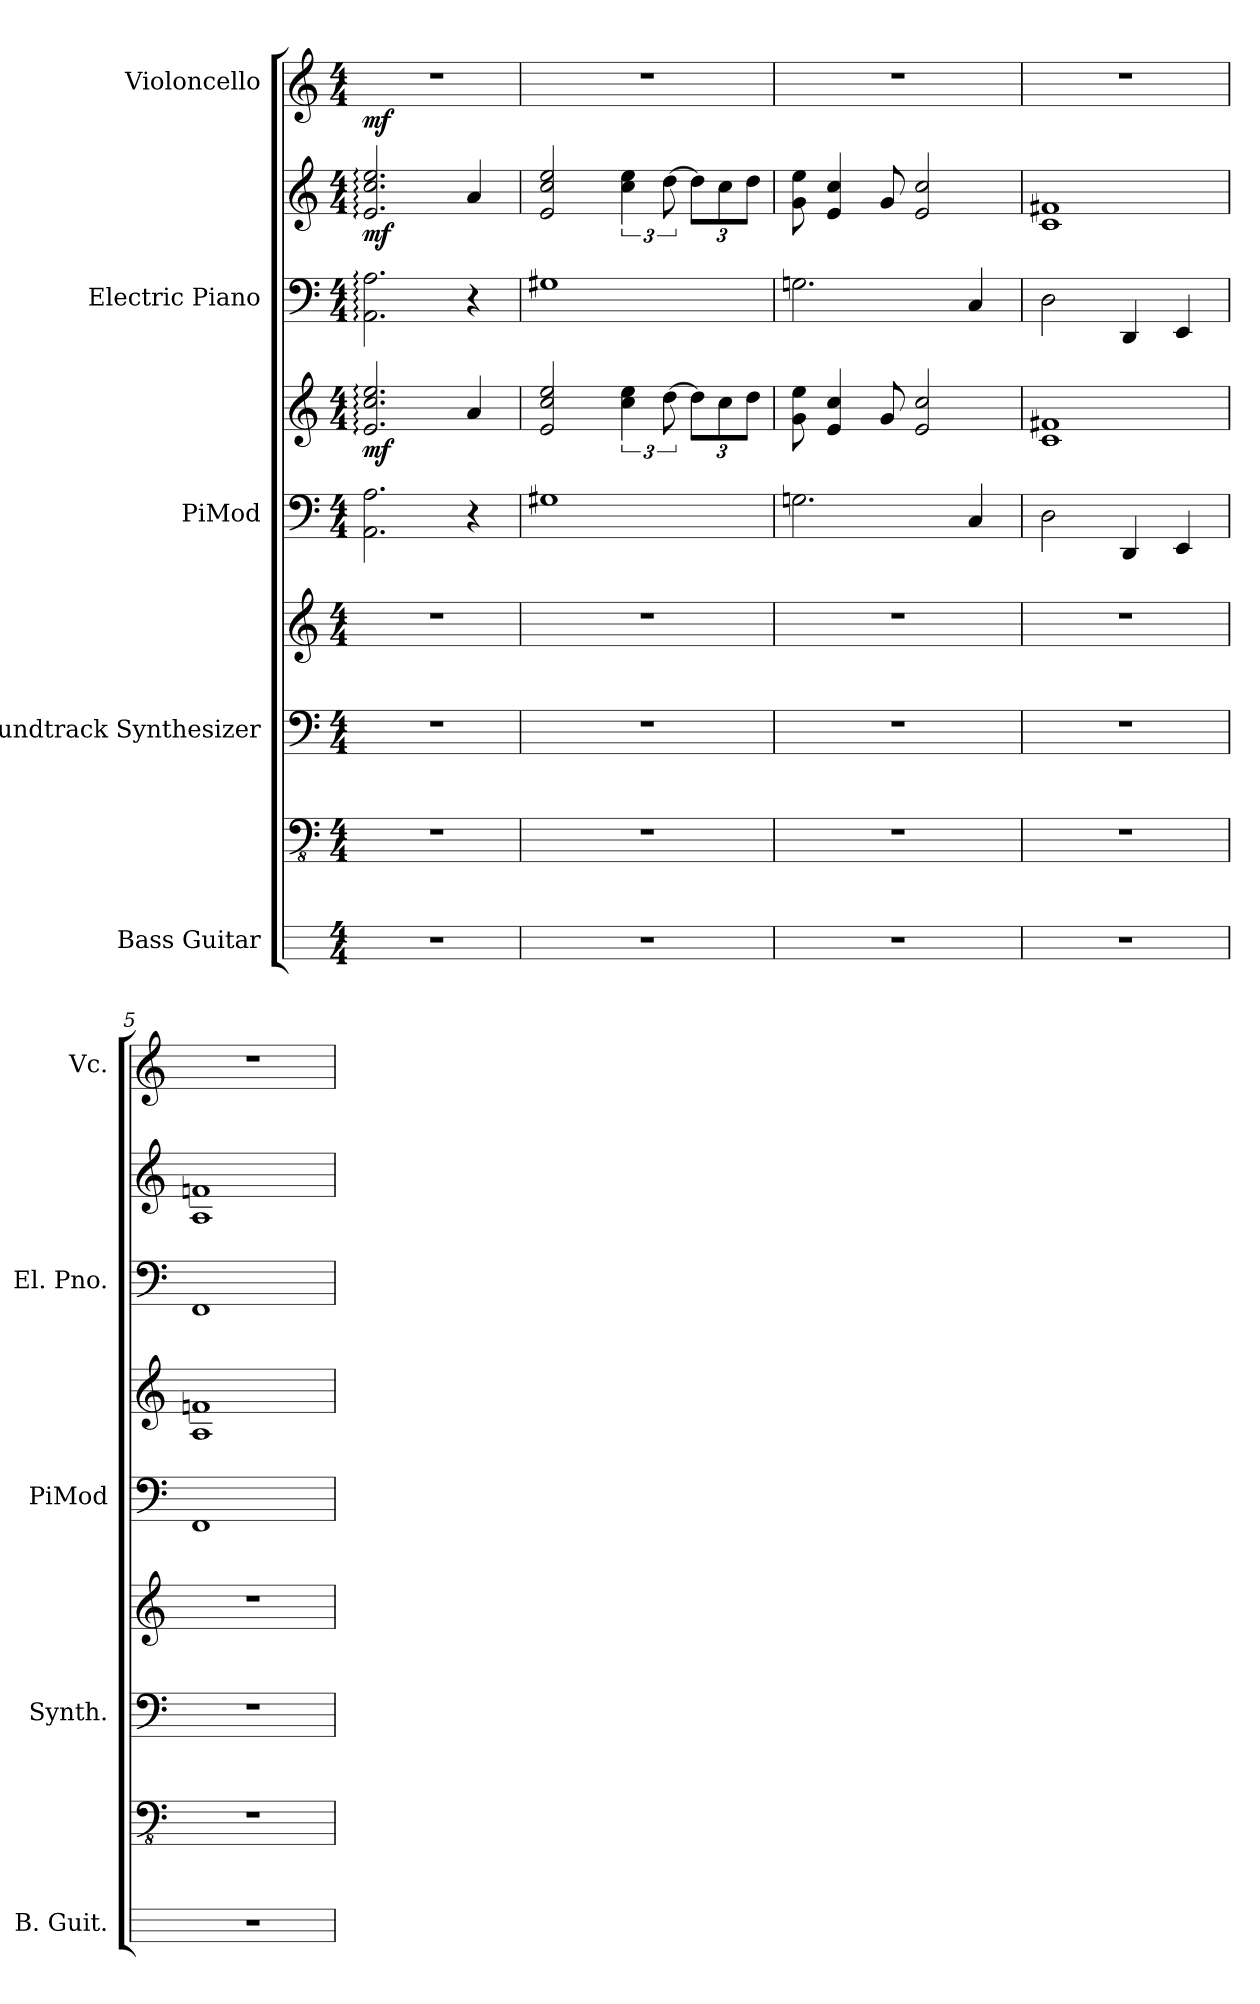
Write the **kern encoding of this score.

**kern	**kern	**kern	**kern	**kern	**kern	**dynam	**kern	**kern	**dynam	**kern	**dynam
*part5	*part5	*part4	*part4	*part3	*part3	*part3	*part2	*part2	*part2	*part1	*part1
*staff9	*staff8	*staff7	*staff6	*staff5	*staff4	*staff4/5	*staff3	*staff2	*staff2/3	*staff1	*staff1
*I"Bass Guitar	*	*I"Soundtrack Synthesizer	*	*I"PiMod	*	*	*I"Electric Piano	*	*	*I"Violoncello	*
*I'B. Guit.	*	*I'Synth.	*	*I'PiMod	*	*	*I'El. Pno.	*	*	*I'Vc.	*
*stria4	*	*	*	*	*	*	*	*	*	*	*
*	*clefFv4	*clefF4	*clefG2	*clefF4	*clefG2	*	*clefF4	*clefG2	*	*clefG2	*
*k[]	*k[]	*k[]	*k[]	*k[]	*k[]	*	*k[]	*k[]	*	*k[]	*
*M4/4	*M4/4	*M4/4	*M4/4	*M4/4	*M4/4	*	*M4/4	*M4/4	*	*M4/4	*
*MM105	*MM105	*MM105	*MM105	*MM105	*MM105	*	*MM105	*MM105	*	*MM105	*
=1	=1	=1	=1	=1	=1	=1	=1	=1	=1	=1	=1
!	!	!	!	!	!	!LO:DY:b	!	!	!LO:DY:b	!	!LO:DY:b
1r	1r	1r	1r	2.AA\ 2.A\	2.e/: 2.cc/: 2.ee/:	mf	2.AA\: 2.A\:	2.e/: 2.cc/: 2.ee/:	mf	1r	mf
.	.	.	.	4r	4a/	.	4r	4a/	.	.	.
=2	=2	=2	=2	=2	=2	=2	=2	=2	=2	=2	=2
1r	1r	1r	1r	1G#X	2e/ 2cc/ 2ee/	.	1G#X	2e/ 2cc/ 2ee/	.	1r	.
.	.	.	.	.	6cc\ 6ee\	.	.	6cc\ 6ee\	.	.	.
.	.	.	.	.	[12dd\	.	.	[12dd\	.	.	.
*	*	*	*	*	*Xbrackettup	*	*	*Xbrackettup	*	*	*
.	.	.	.	.	12dd\L]	.	.	12dd\L]	.	.	.
.	.	.	.	.	12cc\	.	.	12cc\	.	.	.
.	.	.	.	.	12dd\J	.	.	12dd\J	.	.	.
=3	=3	=3	=3	=3	=3	=3	=3	=3	=3	=3	=3
1r	1r	1r	1r	2.Gn\	8g\ 8ee\	.	2.Gn\	8g\ 8ee\	.	1r	.
.	.	.	.	.	4e/ 4cc/	.	.	4e/ 4cc/	.	.	.
.	.	.	.	.	8g/	.	.	8g/	.	.	.
.	.	.	.	.	2e/ 2cc/	.	.	2e/ 2cc/	.	.	.
.	.	.	.	4C/	.	.	4C/	.	.	.	.
=4	=4	=4	=4	=4	=4	=4	=4	=4	=4	=4	=4
1r	1r	1r	1r	2D\	1c 1f#X	.	2D\	1c 1f#X	.	1r	.
.	.	.	.	4DD/	.	.	4DD/	.	.	.	.
.	.	.	.	4EE/	.	.	4EE/	.	.	.	.
=5	=5	=5	=5	=5	=5	=5	=5	=5	=5	=5	=5
1r	1r	1r	1r	1FF	1A 1fn	.	1FF	1A 1fn	.	1r	.
=	=	=	=	=	=	=	=	=	=	=	=
*-	*-	*-	*-	*-	*-	*-	*-	*-	*-	*-	*-
